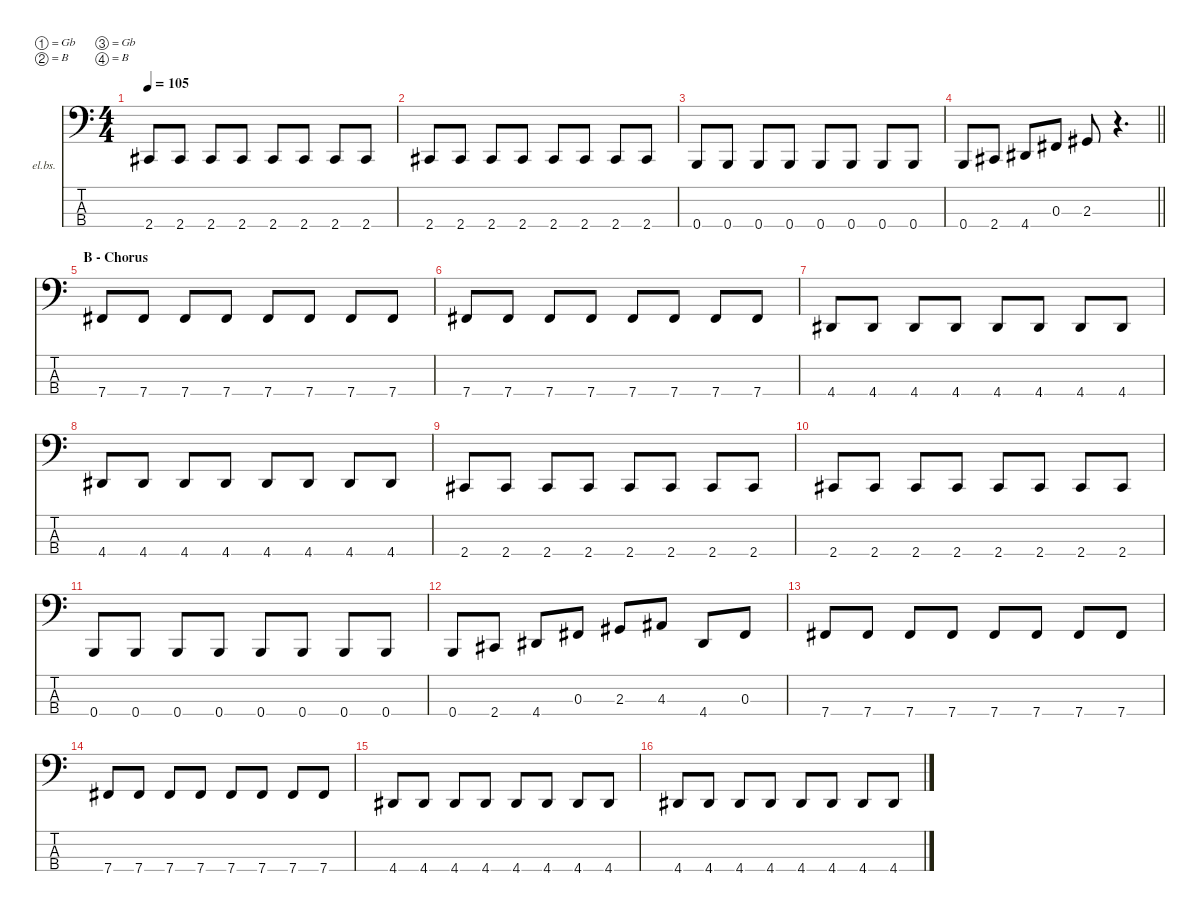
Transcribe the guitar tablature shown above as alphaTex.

\defaultSystemsLayout 4
\hideDynamics
\bracketExtendMode nobrackets
\firstSystemTrackNameOrientation horizontal
\otherSystemsTrackNameOrientation horizontal
\track ("Bass" "el.bs.") {instrument electricbassfinger}
\staff {score tabs}
\tuning (Gb2 B1 Gb1 B0)
\ts (4 4)
\tempo 105
\clef f4
\ks c
2.4{acc #}.8{dy f} 2.4{acc #}.8 2.4{acc #}.8 2.4{acc #}.8 2.4{acc #}.8 2.4{acc #}.8 2.4{acc #}.8 2.4{acc #}.8 |
2.4{acc #}.8 2.4{acc #}.8 2.4{acc #}.8 2.4{acc #}.8 2.4{acc #}.8 2.4{acc #}.8 2.4{acc #}.8 2.4{acc #}.8 |
0.4.8 0.4.8 0.4.8 0.4.8 0.4.8 0.4.8 0.4.8 0.4.8 |
\barLineRight lightlight
0.4.8 2.4{acc #}.8 4.4{acc #}.8 0.3{acc #}.8 2.3{acc #}.8 r.4{d} |
\section ("" "B - Chorus")
7.4{acc #}.8 7.4{acc #}.8 7.4{acc #}.8 7.4{acc #}.8 7.4{acc #}.8 7.4{acc #}.8 7.4{acc #}.8 7.4{acc #}.8 |
7.4{acc #}.8 7.4{acc #}.8 7.4{acc #}.8 7.4{acc #}.8 7.4{acc #}.8 7.4{acc #}.8 7.4{acc #}.8 7.4{acc #}.8 |
4.4{acc #}.8 4.4{acc #}.8 4.4{acc #}.8 4.4{acc #}.8 4.4{acc #}.8 4.4{acc #}.8 4.4{acc #}.8 4.4{acc #}.8 |
4.4{acc #}.8 4.4{acc #}.8 4.4{acc #}.8 4.4{acc #}.8 4.4{acc #}.8 4.4{acc #}.8 4.4{acc #}.8 4.4{acc #}.8 |
2.4{acc #}.8 2.4{acc #}.8 2.4{acc #}.8 2.4{acc #}.8 2.4{acc #}.8 2.4{acc #}.8 2.4{acc #}.8 2.4{acc #}.8 |
2.4{acc #}.8 2.4{acc #}.8 2.4{acc #}.8 2.4{acc #}.8 2.4{acc #}.8 2.4{acc #}.8 2.4{acc #}.8 2.4{acc #}.8 |
0.4.8 0.4.8 0.4.8 0.4.8 0.4.8 0.4.8 0.4.8 0.4.8 |
0.4.8 2.4{acc #}.8 4.4{acc #}.8 0.3{acc #}.8 2.3{acc #}.8 4.3{acc #}.8 4.4{acc #}.8 0.3{acc #}.8 |
7.4{acc #}.8 7.4{acc #}.8 7.4{acc #}.8 7.4{acc #}.8 7.4{acc #}.8 7.4{acc #}.8 7.4{acc #}.8 7.4{acc #}.8 |
7.4{acc #}.8 7.4{acc #}.8 7.4{acc #}.8 7.4{acc #}.8 7.4{acc #}.8 7.4{acc #}.8 7.4{acc #}.8 7.4{acc #}.8 |
4.4{acc #}.8 4.4{acc #}.8 4.4{acc #}.8 4.4{acc #}.8 4.4{acc #}.8 4.4{acc #}.8 4.4{acc #}.8 4.4{acc #}.8 |
4.4{acc #}.8 4.4{acc #}.8 4.4{acc #}.8 4.4{acc #}.8 4.4{acc #}.8 4.4{acc #}.8 4.4{acc #}.8 4.4{acc #}.8
